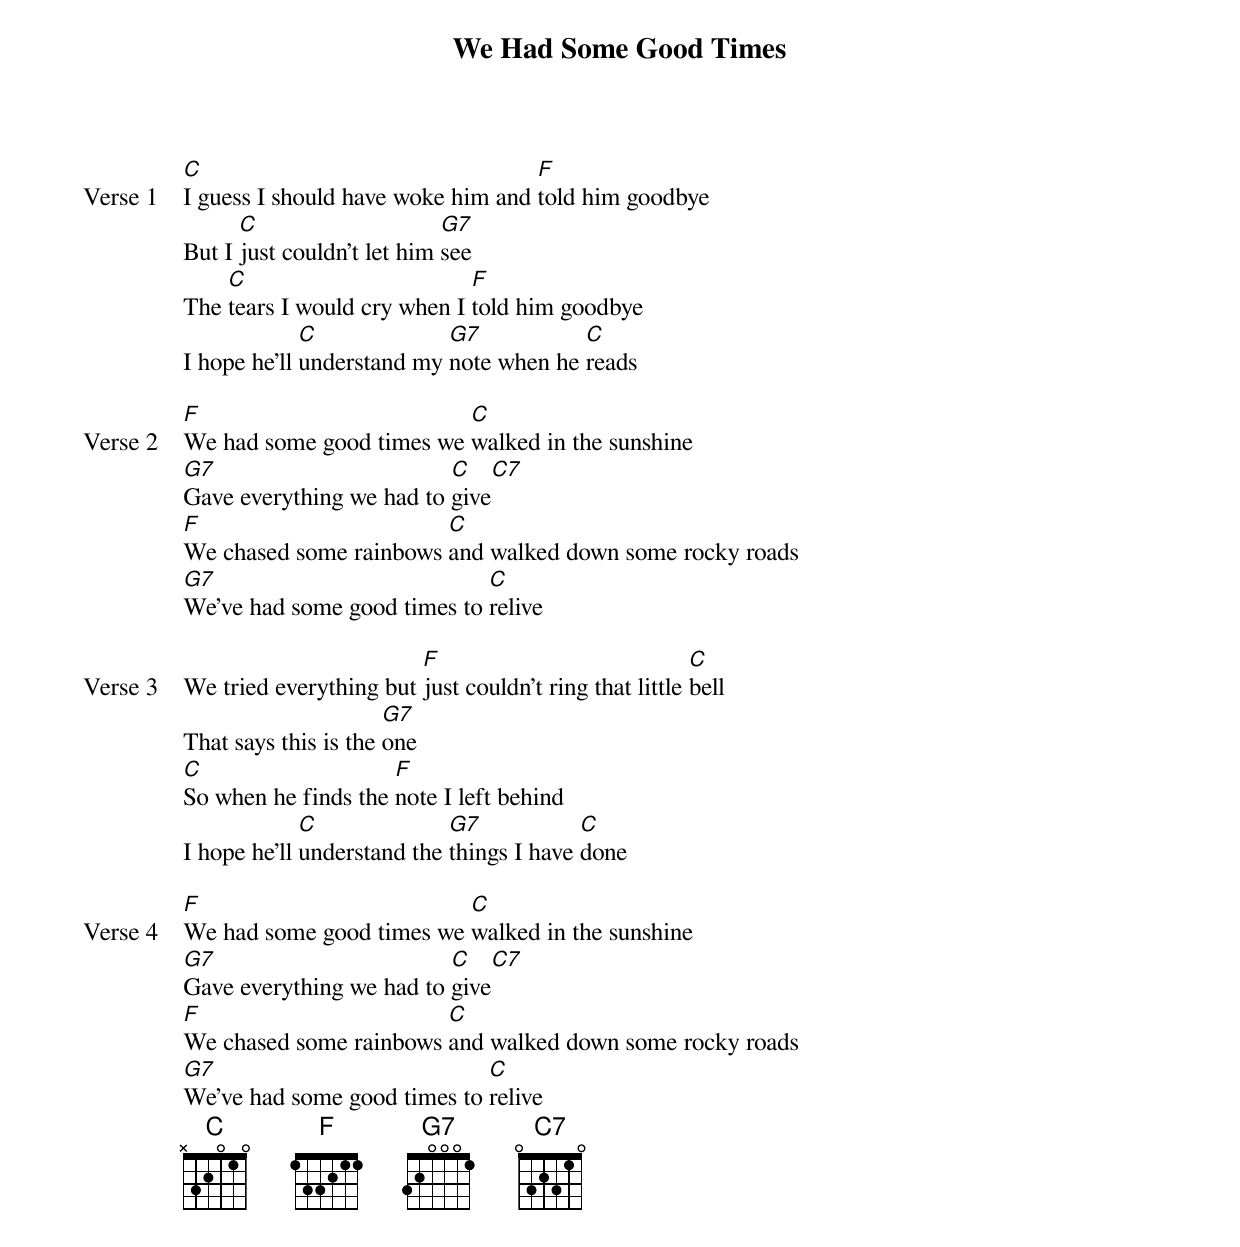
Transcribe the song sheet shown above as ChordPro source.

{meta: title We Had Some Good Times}
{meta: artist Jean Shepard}
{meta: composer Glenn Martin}

{start_of_verse: Verse 1}
[C]I guess I should have woke him and [F]told him goodbye
But I [C]just couldn't let him [G7]see
The [C]tears I would cry when I [F]told him goodbye
I hope he'll [C]understand my [G7]note when he [C]reads
{end_of_verse}

{start_of_verse: Verse 2}
[F]We had some good times we [C]walked in the sunshine
[G7]Gave everything we had to [C]give[C7]
[F]We chased some rainbows [C]and walked down some rocky roads
[G7]We've had some good times to [C]relive
{end_of_verse}

{start_of_verse: Verse 3}
We tried everything but [F]just couldn't ring that little [C]bell
That says this is the [G7]one
[C]So when he finds the [F]note I left behind
I hope he'll [C]understand the [G7]things I have [C]done
{end_of_verse}

{start_of_verse: Verse 4}
[F]We had some good times we [C]walked in the sunshine
[G7]Gave everything we had to [C]give[C7]
[F]We chased some rainbows [C]and walked down some rocky roads
[G7]We've had some good times to [C]relive
{end_of_verse}
